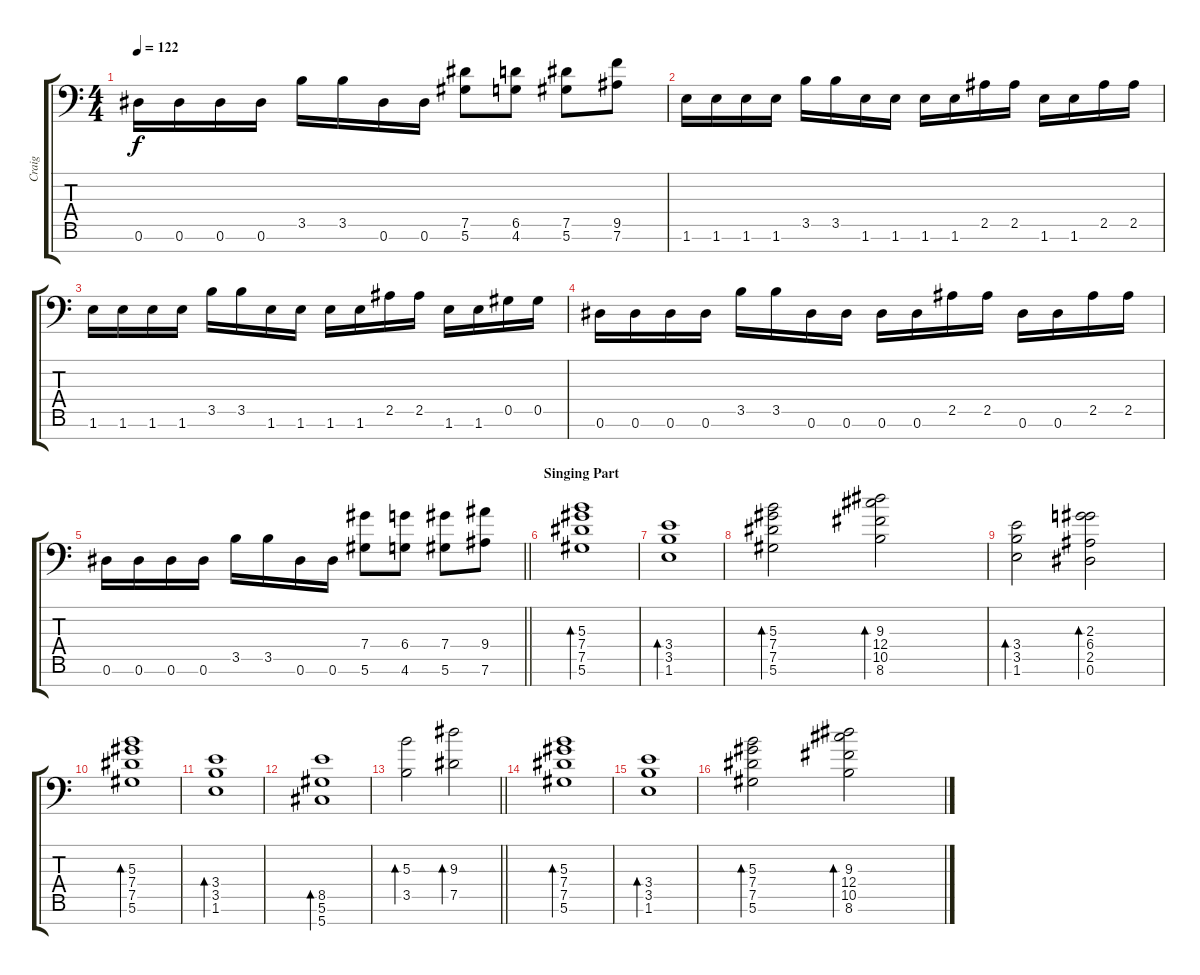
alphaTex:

\track ("Craig" "Craig") {solo instrument distortionguitar}
\staff {score tabs}
\tuning (Eb4 Bb3 Gb3 Db3 Ab2 Eb2 Ab1) {hide}
\ts (4 4)
\tempo 122
\clef f4
\ks c
0.6.16{dy f} 0.6.16 0.6.16 0.6.16 3.5.16 3.5.16 0.6.16 0.6.16 (7.5 5.6).8 (6.5 4.6).8 (7.5 5.6).8 (9.5 7.6).8 |
1.6.16 1.6.16 1.6.16 1.6.16 3.5.16 3.5.16 1.6.16 1.6.16 1.6.16 1.6.16 2.5.16 2.5.16 1.6.16 1.6.16 2.5.16 2.5.16 |
1.6.16 1.6.16 1.6.16 1.6.16 3.5.16 3.5.16 1.6.16 1.6.16 1.6.16 1.6.16 2.5.16 2.5.16 1.6.16 1.6.16 0.5.16 0.5.16 |
0.6.16 0.6.16 0.6.16 0.6.16 3.5.16 3.5.16 0.6.16 0.6.16 0.6.16 0.6.16 2.5.16 2.5.16 0.6.16 0.6.16 2.5.16 2.5.16 |
\barLineRight lightlight
0.6.16 0.6.16 0.6.16 0.6.16 3.5.16 3.5.16 0.6.16 0.6.16 (7.4 5.6).8 (6.4 4.6).8 (7.4 5.6).8 (9.4 7.6).8 |
\section ("" "Singing Part")
(5.3 7.4 7.5 5.6).1{bd 240} |
(3.4 3.5 1.6).1{bd 240} |
(5.3 7.4 7.5 5.6).2{bd 240} (9.3 12.4 10.5 8.6).2{bd 240} |
(3.4 3.5 1.6).2{bd 240} (2.3 6.4 2.5 0.6).2{bd 240} |
(5.3 7.4 7.5 5.6).1{bd 240} |
(3.4 3.5 1.6).1{bd 240} |
(8.5 5.6 5.7).1{bd 240} |
\barLineRight lightlight
(5.3 3.5).2{bd 240} (9.3 7.5).2{bd 240} |
\section ("" " ")
(5.3 7.4 7.5 5.6).1{bd 240} |
(3.4 3.5 1.6).1{bd 240} |
(5.3 7.4 7.5 5.6).2{bd 240} (9.3 12.4 10.5 8.6).2{bd 240}
